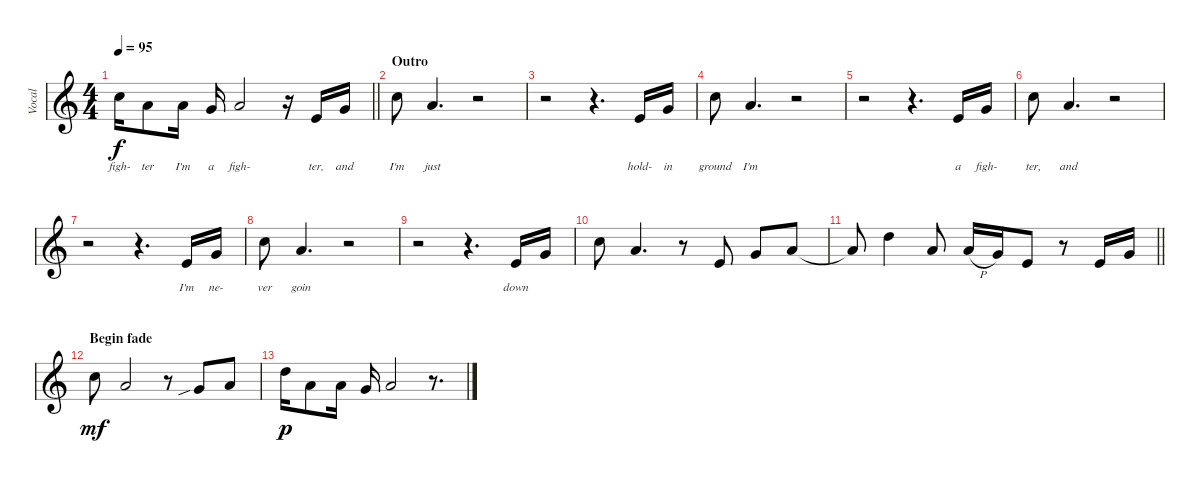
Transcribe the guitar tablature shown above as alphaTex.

\track ("Vocal" "Vocal") {instrument lead2sawtooth}
\staff {score}
\tuning (E4 B3 G3 D3 A2 E2) {hide}
\ts (4 4)
\tempo 95
\clef g2
\barLineRight lightlight
\ks aminor
13.2.16{lyrics (0 "figh-") lyrics (1 "") lyrics (2 "") lyrics (3 "") lyrics (4 "") dy f} 14.3.8{lyrics (0 "ter") lyrics (1 "") lyrics (2 "") lyrics (3 "") lyrics (4 "")} 14.3.16{lyrics (0 "I'm") lyrics (1 "") lyrics (2 "") lyrics (3 "") lyrics (4 "")} 12.3.16{lyrics (0 "a") lyrics (1 "") lyrics (2 "") lyrics (3 "") lyrics (4 "")} 14.3.2{lyrics (0 "figh-") lyrics (1 "") lyrics (2 "") lyrics (3 "") lyrics (4 "")} r.16 14.4.16{lyrics (0 "ter,") lyrics (1 "") lyrics (2 "") lyrics (3 "") lyrics (4 "")} 12.3.16{lyrics (0 "and") lyrics (1 "") lyrics (2 "") lyrics (3 "") lyrics (4 "")} |
\section ("" "Outro")
13.2.8{lyrics (0 "I'm") lyrics (1 "") lyrics (2 "") lyrics (3 "") lyrics (4 "")} 14.3.4{d lyrics (0 "just") lyrics (1 "") lyrics (2 "") lyrics (3 "") lyrics (4 "")} r.2 |
r.2 r.4{d} 14.4.16{lyrics (0 "hold-") lyrics (1 "") lyrics (2 "") lyrics (3 "") lyrics (4 "")} 12.3.16{lyrics (0 "in") lyrics (1 "") lyrics (2 "") lyrics (3 "") lyrics (4 "")} |
13.2.8{lyrics (0 "ground") lyrics (1 "") lyrics (2 "") lyrics (3 "") lyrics (4 "")} 14.3.4{d lyrics (0 "I'm") lyrics (1 "") lyrics (2 "") lyrics (3 "") lyrics (4 "")} r.2 |
r.2 r.4{d} 14.4.16{lyrics (0 "a") lyrics (1 "") lyrics (2 "") lyrics (3 "") lyrics (4 "")} 12.3.16{lyrics (0 "figh-") lyrics (1 "") lyrics (2 "") lyrics (3 "") lyrics (4 "")} |
13.2.8{lyrics (0 "ter,") lyrics (1 "") lyrics (2 "") lyrics (3 "") lyrics (4 "")} 14.3.4{d lyrics (0 "and") lyrics (1 "") lyrics (2 "") lyrics (3 "") lyrics (4 "")} r.2 |
r.2 r.4{d} 14.4.16{lyrics (0 "I'm") lyrics (1 "") lyrics (2 "") lyrics (3 "") lyrics (4 "")} 12.3.16{lyrics (0 "ne-") lyrics (1 "") lyrics (2 "") lyrics (3 "") lyrics (4 "")} |
13.2.8{lyrics (0 "ver") lyrics (1 "") lyrics (2 "") lyrics (3 "") lyrics (4 "")} 14.3.4{d lyrics (0 "goin") lyrics (1 "") lyrics (2 "") lyrics (3 "") lyrics (4 "")} r.2 |
r.2 r.4{d} 14.4.16{lyrics (0 "down") lyrics (1 "") lyrics (2 "") lyrics (3 "") lyrics (4 "")} 12.3.16{lyrics (0 "") lyrics (1 "") lyrics (2 "") lyrics (3 "") lyrics (4 "")} |
13.2.8 14.3.4{d} r.8 14.4.8 12.3.8 14.3.8 |
\barLineRight lightlight
14.3{t}.8 15.2.4 14.3.8 14.3{h}.16 12.3.16 14.4.8 r.8 14.4.16 12.3.16 |
\section ("" "Begin fade")
13.2.8{dy mf} 14.3.2 r.8 12.3{sib}.8 14.3.8 |
15.2.16{dy p} 14.3.8 14.3.16 12.3.16 14.3.2 r.8{d}
